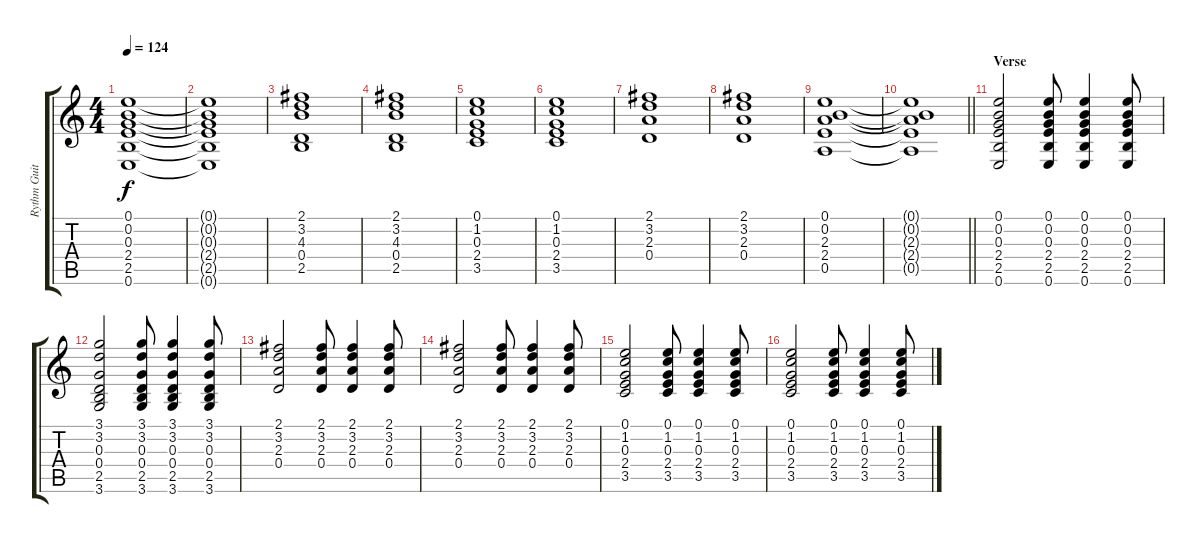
\track ("Rythm Guitar" "Rythm Guit") {instrument electricguitarjazz}
\staff {score tabs}
\tuning (E4 B3 G3 D3 A2 E2) {hide}
\ts (4 4)
\tempo 124
\clef g2
\ks c
(0.1 0.2 0.3 2.4 2.5 0.6).1{dy f} |
(0.1{t} 0.2{t} 0.3{t} 2.4{t} 2.5{t} 0.6{t}).1 |
(2.1 3.2 4.3 0.4 2.5).1 |
(2.1 3.2 4.3 0.4 2.5).1 |
(0.1 1.2 0.3 2.4 3.5).1 |
(0.1 1.2 0.3 2.4 3.5).1 |
(2.1 3.2 2.3 0.4).1 |
(2.1 3.2 2.3 0.4).1 |
(0.1 0.2 2.3 2.4 0.5).1 |
\barLineRight lightlight
(0.1{t} 0.2{t} 2.3{t} 2.4{t} 0.5{t}).1 |
\section ("" "Verse")
(0.1 0.2 0.3 2.4 2.5 0.6).2 (0.1 0.2 0.3 2.4 2.5 0.6).8 (0.1 0.2 0.3 2.4 2.5 0.6).4 (0.1 0.2 0.3 2.4 2.5 0.6).8 |
(3.1 3.2 0.3 0.4 2.5 3.6).2 (3.1 3.2 0.3 0.4 2.5 3.6).8 (3.1 3.2 0.3 0.4 2.5 3.6).4 (3.1 3.2 0.3 0.4 2.5 3.6).8 |
(2.1 3.2 2.3 0.4).2 (2.1 3.2 2.3 0.4).8 (2.1 3.2 2.3 0.4).4 (2.1 3.2 2.3 0.4).8 |
(2.1 3.2 2.3 0.4).2 (2.1 3.2 2.3 0.4).8 (2.1 3.2 2.3 0.4).4 (2.1 3.2 2.3 0.4).8 |
(0.1 1.2 0.3 2.4 3.5).2 (0.1 1.2 0.3 2.4 3.5).8 (0.1 1.2 0.3 2.4 3.5).4 (0.1 1.2 0.3 2.4 3.5).8 |
(0.1 1.2 0.3 2.4 3.5).2 (0.1 1.2 0.3 2.4 3.5).8 (0.1 1.2 0.3 2.4 3.5).4 (0.1 1.2 0.3 2.4 3.5).8
